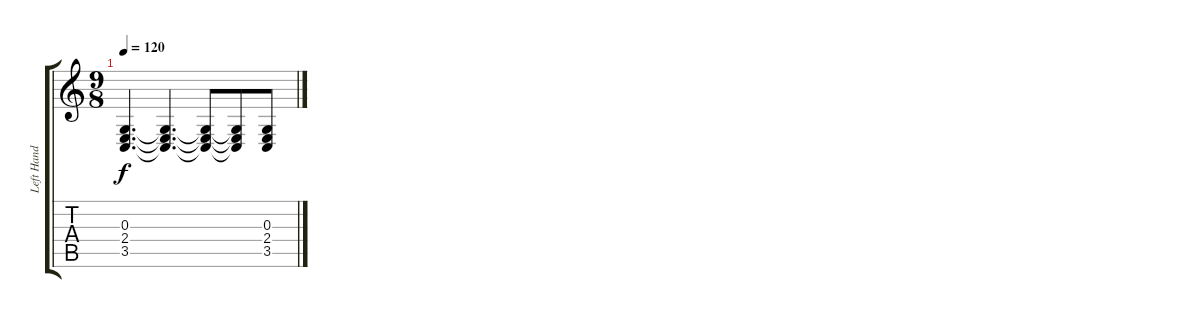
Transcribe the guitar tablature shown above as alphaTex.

\track ("Left Hand" "Left Hand") {instrument acousticgrandpiano}
\staff {score tabs}
\tuning (E4 B3 G3 D3 A2 E2) {hide}
\ts (9 8)
\tempo 120
\clef g2
\ks c
(0.3 2.4 3.5).4{d dy f} (0.3{t} 2.4{t} 3.5{t}).4{d} (0.3{t} 2.4{t} 3.5{t}).8 (0.3{t} 2.4{t} 3.5{t}).8 (0.3 2.4 3.5).8
